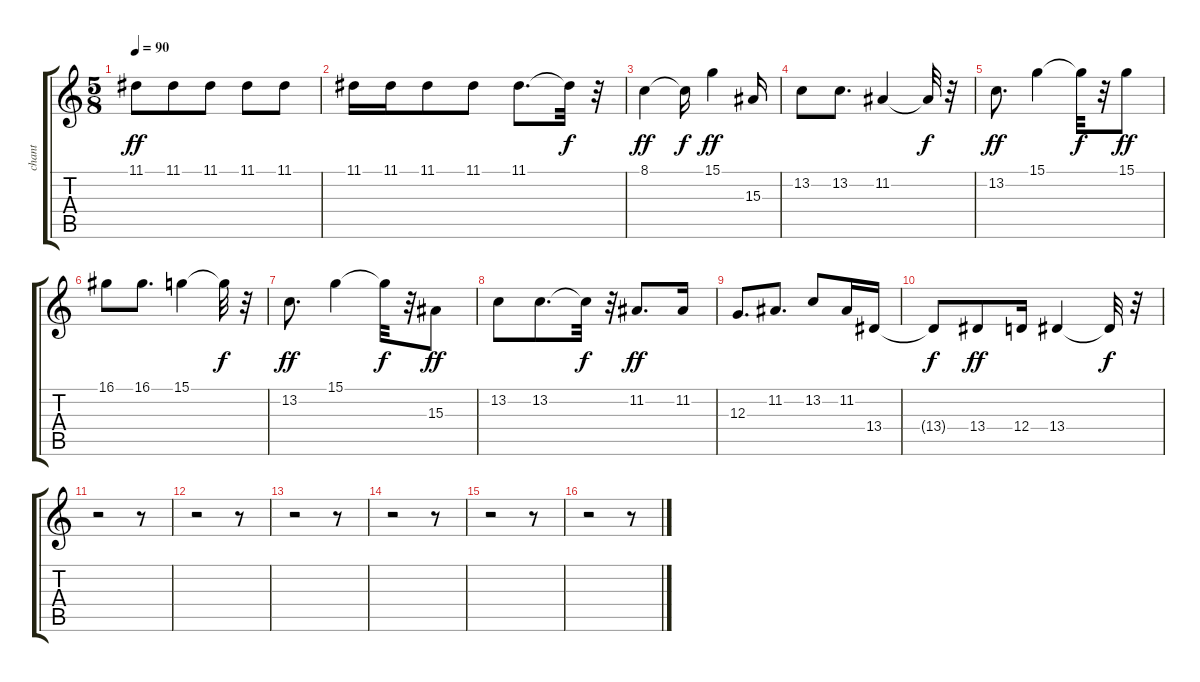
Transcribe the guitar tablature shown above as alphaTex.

\track ("chant" "chant") {instrument trumpet}
\staff {score tabs}
\tuning (E4 B3 G3 D3 A2 E2) {hide}
\ts (5 8)
\tempo 90
\clef g2
\ks c
11.1.8{dy ff} 11.1.8 11.1.8 11.1.8 11.1.8 |
11.1.16 11.1.16 11.1.8 11.1.8 11.1.8{d} 11.1{t}.32{dy f} r.32 |
8.1.4{dy ff} 8.1{t}.16{dy f} 15.1.4{dy ff} 15.3.16 |
13.2.8 13.2.8{d} 11.2.4 11.2{t}.32{dy f} r.32 |
13.2.8{d dy ff} 15.1.4 15.1{t}.32{dy f} r.32 15.1.8{dy ff} |
16.1.8 16.1.8{d} 15.1.4 15.1{t}.32{dy f} r.32 |
13.2.8{d dy ff} 15.1.4 15.1{t}.32{dy f} r.32 15.3.8{dy ff} |
13.2.8 13.2.8{d} 13.2{t}.32{dy f} r.32 11.2.8{d dy ff} 11.2.16 |
12.3.8{d} 11.2.8{d} 13.2.8 11.2.16 13.4.16 |
13.4{t}.8{dy f} 13.4.8{dy ff} 12.4.16 13.4.4 13.4{t}.32{dy f} r.32 |
r.2 r.8 |
r.2 r.8 |
r.2 r.8 |
r.2 r.8 |
r.2 r.8 |
r.2 r.8
